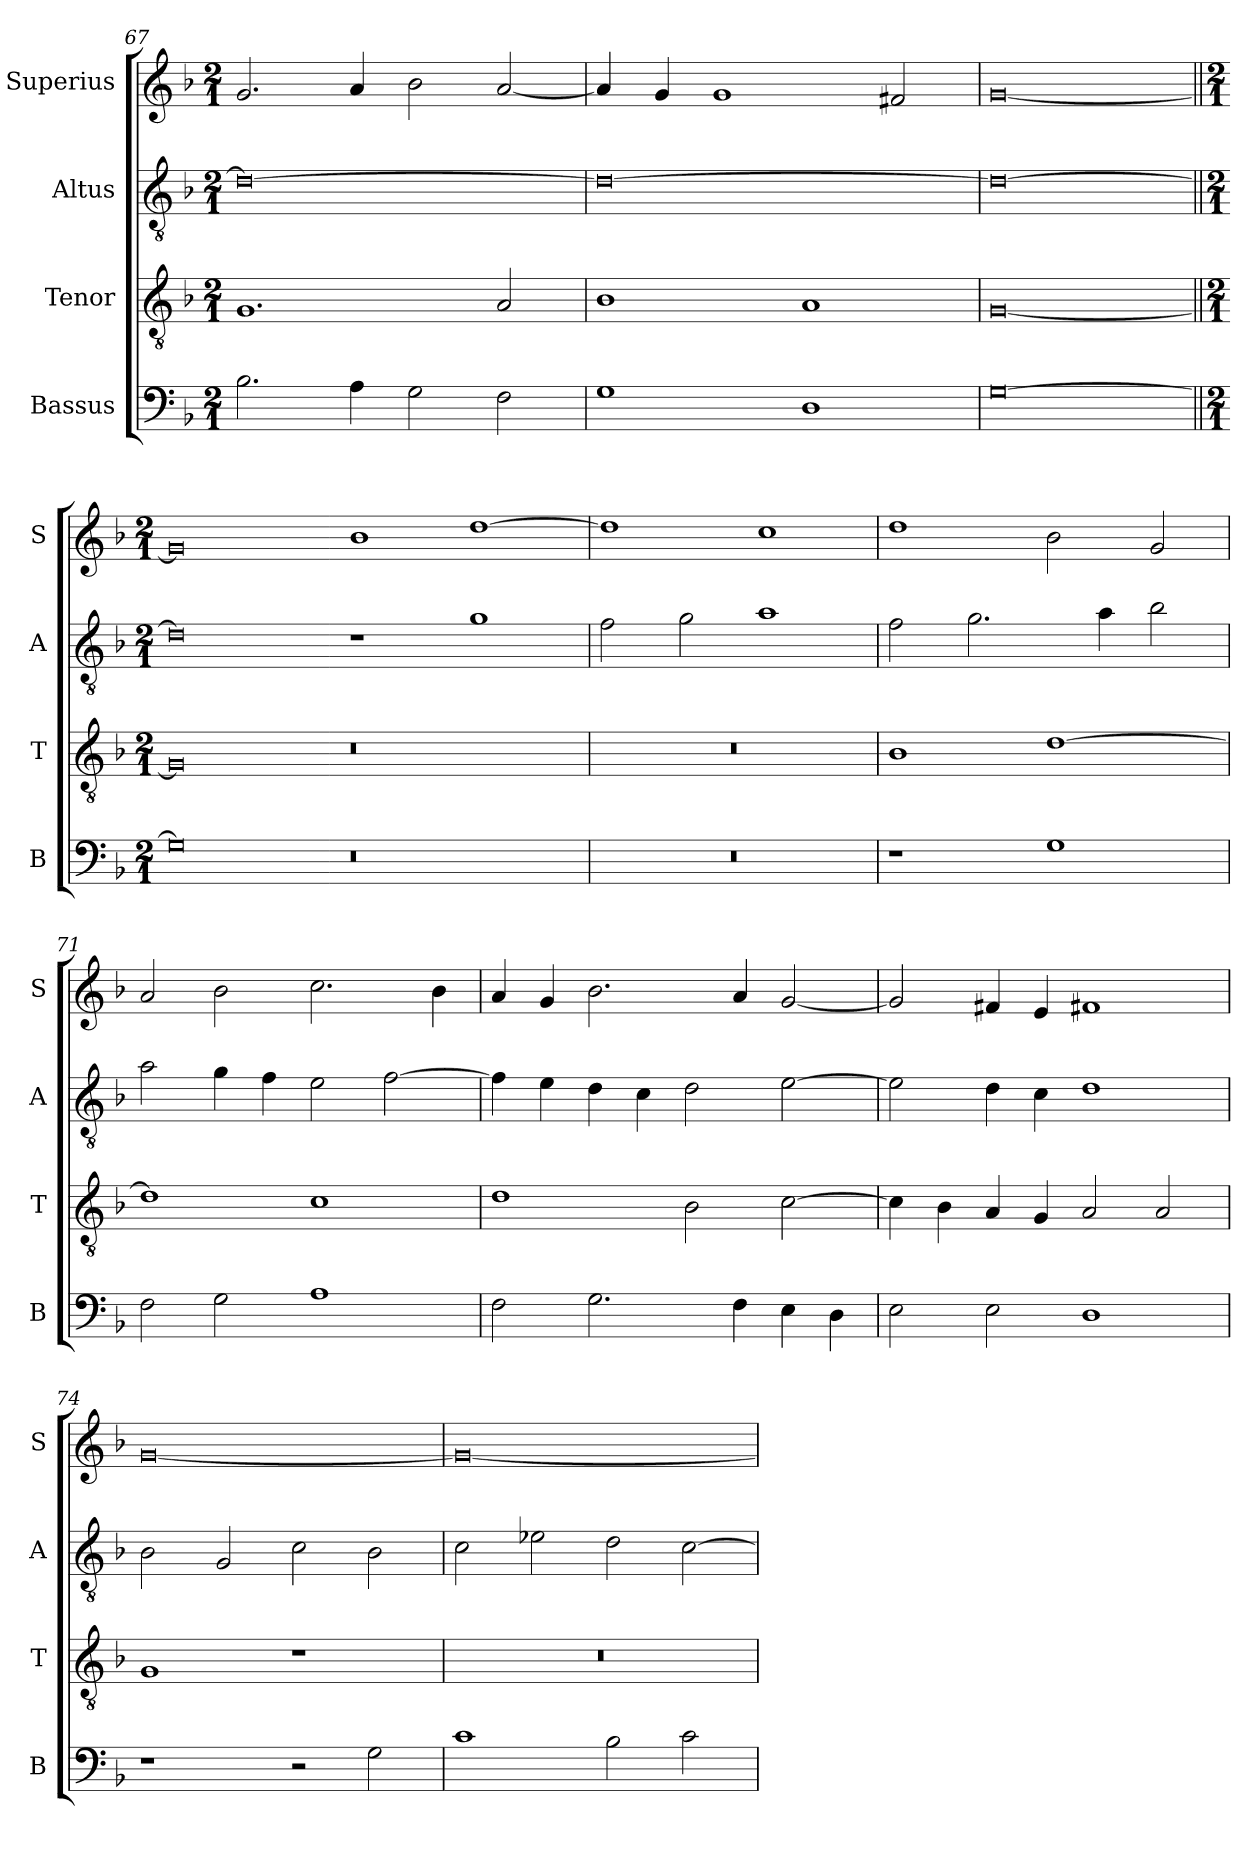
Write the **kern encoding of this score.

**kern	**kern	**kern	**kern
*part4	*part3	*part2	*part1
*staff4	*staff3	*staff2	*staff1
*I"Bassus	*I"Tenor	*I"Altus	*I"Superius
*I'B	*I'T	*I'A	*I'S
*clefF4	*clefGv2	*clefGv2	*clefG2
*k[b-]	*k[b-]	*k[b-]	*k[b-]
*F:	*F:	*F:	*F:
*M2/1	*M2/1	*M2/1	*M2/1
=67	=67	=67	=67
2.B-	1.G	0d_	2.g
4A	.	.	4a
2G	.	.	2b-
2F	2A	.	[2a
=68	=68	=68	=68
1G	1B-	0d_	4a]
.	.	.	4g
.	.	.	1g
1D	1A	.	.
.	.	.	2f#X
=	=	=	=
[0G	[0G	0d_	[0g
=||	=||	=||	=||
*M2/1	*M2/1	*M2/1	*M2/1
0G]	0G]	0d]	0g]
0r	0r	1r	1b-
.	.	1g	[1dd
=69	=69	=69	=69
0r	0r	2f	1dd]
.	.	2g	.
.	.	1a	1cc
=70	=70	=70	=70
1r	1B-	2f	1dd
.	.	2.g	.
1G	[1d	.	2b-
.	.	4a	.
.	.	2b-	2g
=71	=71	=71	=71
2F	1d]	2a	2a
2G	.	4g	2b-
.	.	4f	.
1A	1c	2e	2.cc
.	.	[2f	.
.	.	.	4b-
=72	=72	=72	=72
2F	1d	4f]	4a
.	.	4e	4g
2.G	.	4d	2.b-
.	.	4c	.
.	2B-	2d	.
4F	.	.	4a
4E	[2c	[2e	[2g
4D	.	.	.
=73	=73	=73	=73
2E	4c]	2e]	2g]
.	4B-	.	.
2E	4A	4d	4f#X
.	4G	4c	4e
1D	2A	1d	1f#X
.	2A	.	.
=74	=74	=74	=74
1r	1G	2B-	[0g
.	.	2G	.
2r	1r	2c	.
2G	.	2B-	.
=75	=75	=75	=75
1c	0r	2c	0g_
.	.	2e-X	.
2B-	.	2d	.
2c	.	[2c	.
=	=	=	=
*-	*-	*-	*-
